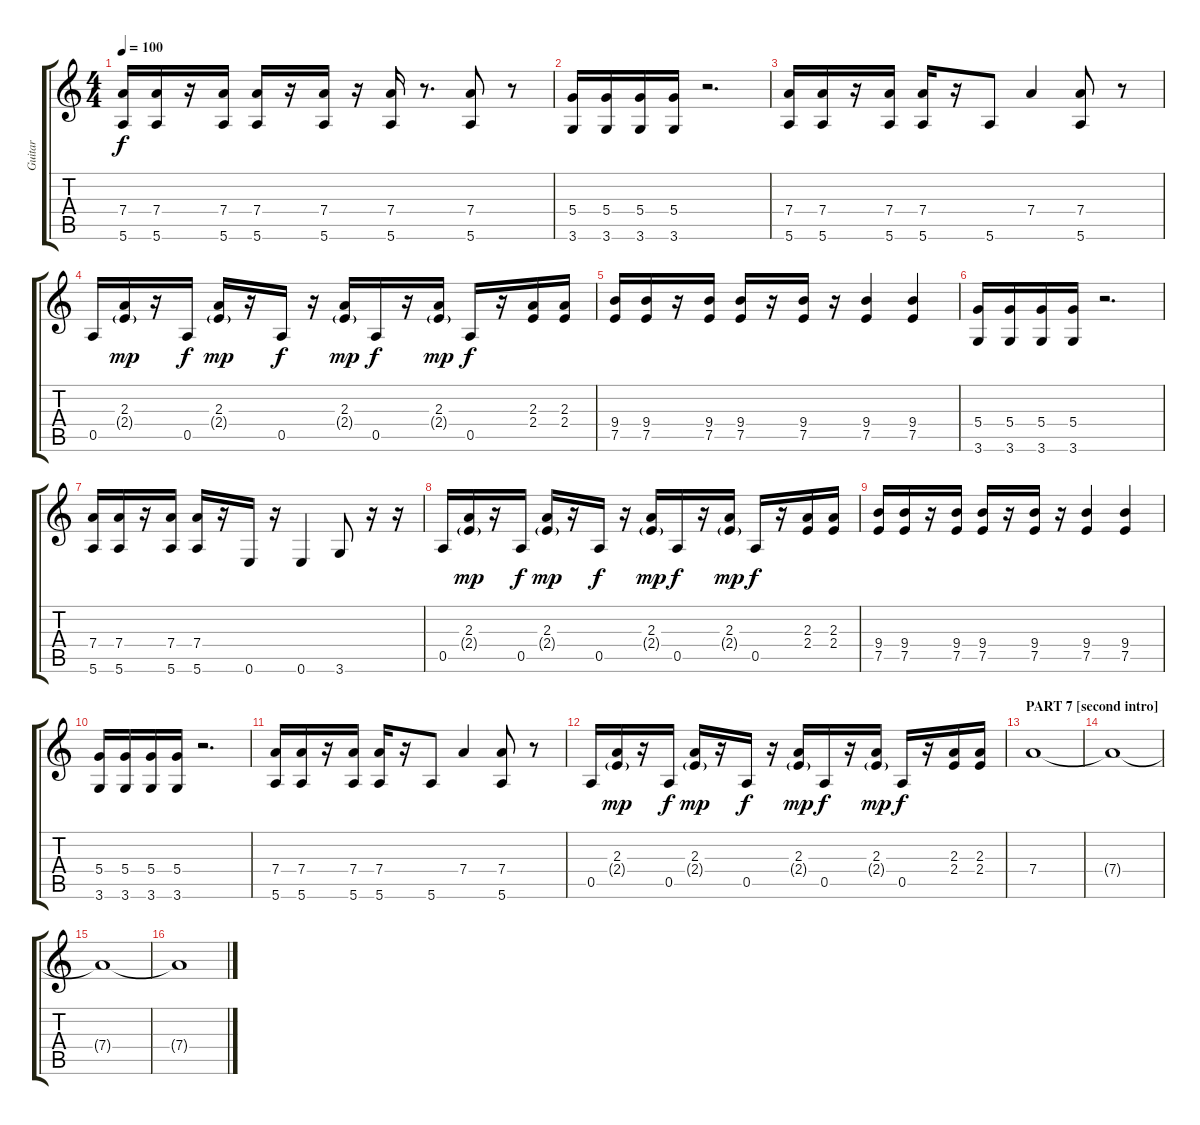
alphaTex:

\track ("Guitar" "Guitar") {instrument overdrivenguitar}
\staff {score tabs}
\tuning (E4 B3 G3 D3 A2 E2) {hide}
\ts (4 4)
\tempo 100
\clef g2
\ks c
(7.4 5.6).16{dy f} (7.4 5.6).16 r.16 (7.4 5.6).16 (7.4 5.6).16 r.16 (7.4 5.6).16 r.16 (7.4 5.6).16 r.8{d} (7.4 5.6).8 r.8 |
(5.4 3.6).16 (5.4 3.6).16 (5.4 3.6).16 (5.4 3.6).16 r.2{d} |
(7.4 5.6).16 (7.4 5.6).16 r.16 (7.4 5.6).16 (7.4 5.6).16 r.16 5.6.8 7.4.4 (7.4 5.6).8 r.8 |
0.5.16 (2.3 2.4{g}).16{dy mp} r.16 0.5.16{dy f} (2.3 2.4{g}).16{dy mp} r.16 0.5.16{dy f} r.16 (2.3 2.4{g}).16{dy mp} 0.5.16{dy f} r.16 (2.3 2.4{g}).16{dy mp} 0.5.16{dy f} r.16 (2.3 2.4).16 (2.3 2.4).16 |
(9.4 7.5).16 (9.4 7.5).16 r.16 (9.4 7.5).16 (9.4 7.5).16 r.16 (9.4 7.5).16 r.16 (9.4 7.5).4 (9.4 7.5).4 |
(5.4 3.6).16 (5.4 3.6).16 (5.4 3.6).16 (5.4 3.6).16 r.2{d} |
(7.4 5.6).16 (7.4 5.6).16 r.16 (7.4 5.6).16 (7.4 5.6).16 r.16 0.6.16 r.16 0.6.4 3.6.8 r.16 r.16 |
0.5.16 (2.3 2.4{g}).16{dy mp} r.16 0.5.16{dy f} (2.3 2.4{g}).16{dy mp} r.16 0.5.16{dy f} r.16 (2.3 2.4{g}).16{dy mp} 0.5.16{dy f} r.16 (2.3 2.4{g}).16{dy mp} 0.5.16{dy f} r.16 (2.3 2.4).16 (2.3 2.4).16 |
(9.4 7.5).16 (9.4 7.5).16 r.16 (9.4 7.5).16 (9.4 7.5).16 r.16 (9.4 7.5).16 r.16 (9.4 7.5).4 (9.4 7.5).4 |
(5.4 3.6).16 (5.4 3.6).16 (5.4 3.6).16 (5.4 3.6).16 r.2{d} |
(7.4 5.6).16 (7.4 5.6).16 r.16 (7.4 5.6).16 (7.4 5.6).16 r.16 5.6.8 7.4.4 (7.4 5.6).8 r.8 |
0.5.16 (2.3 2.4{g}).16{dy mp} r.16 0.5.16{dy f} (2.3 2.4{g}).16{dy mp} r.16 0.5.16{dy f} r.16 (2.3 2.4{g}).16{dy mp} 0.5.16{dy f} r.16 (2.3 2.4{g}).16{dy mp} 0.5.16{dy f} r.16 (2.3 2.4).16 (2.3 2.4).16 |
\section ("" "PART 7 [second intro]")
7.4.1 |
7.4{t}.1 |
7.4{t}.1 |
7.4{t}.1
